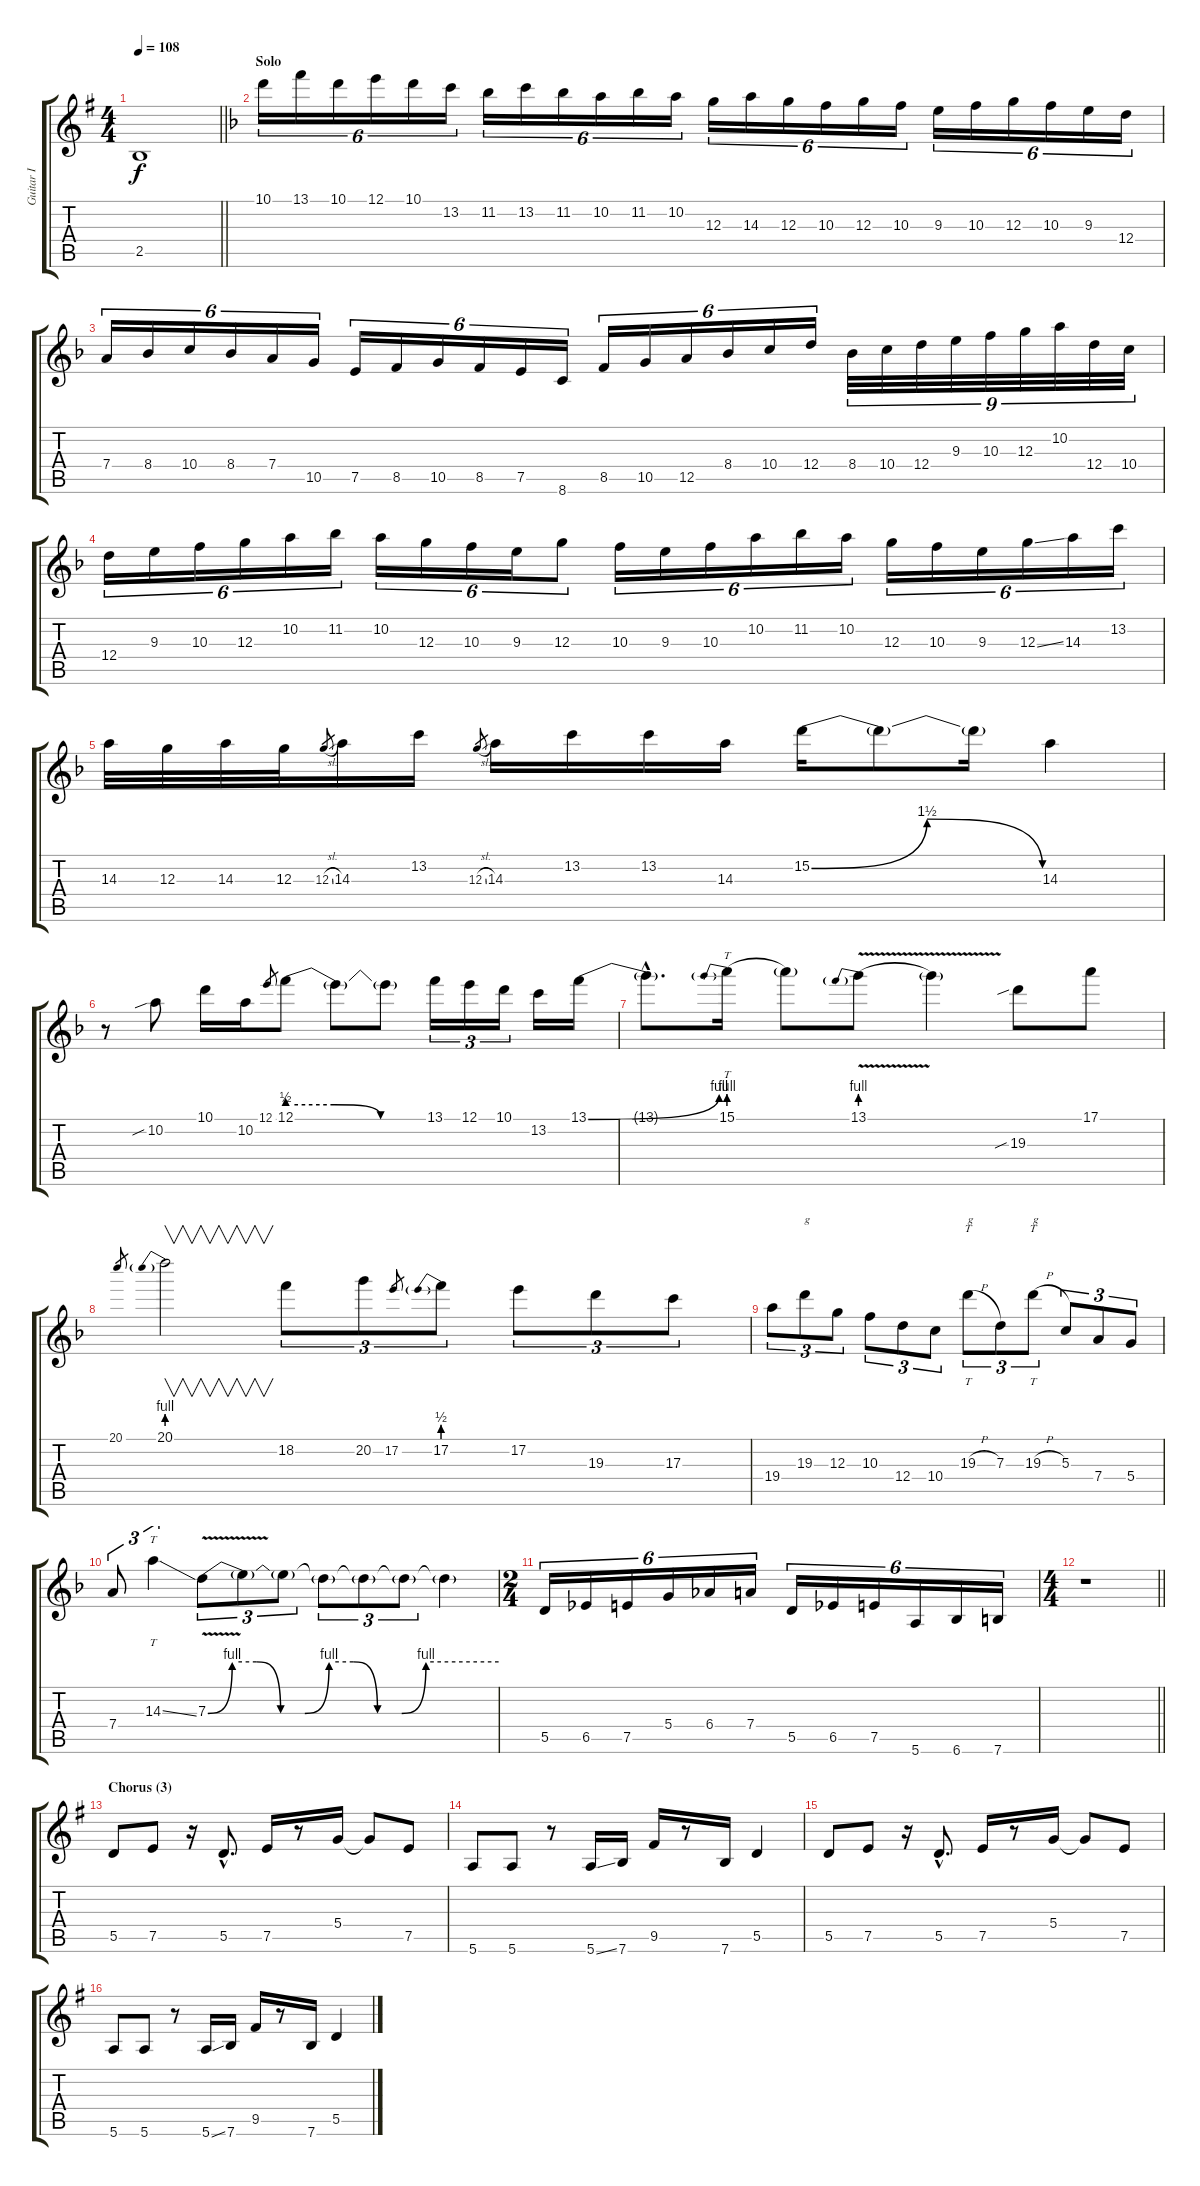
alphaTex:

\track ("Guitar I" "Guitar I") {instrument distortionguitar}
\staff {score tabs}
\tuning (E4 B3 G3 D3 A2 E2) {hide}
\ts (4 4)
\tempo 108
\clef g2
\barLineRight lightlight
\ks eminor
2.5{t}.1{dy f} |
\section ("" "Solo")
\ks dminor
10.1.16{tu (6 4) volume 16 balance 8} 13.1.16{tu (6 4)} 10.1.16{tu (6 4)} 12.1.16{tu (6 4)} 10.1.16{tu (6 4)} 13.2.16{tu (6 4)} 11.2.16{tu (6 4)} 13.2.16{tu (6 4)} 11.2.16{tu (6 4)} 10.2.16{tu (6 4)} 11.2.16{tu (6 4)} 10.2.16{tu (6 4)} 12.3.16{tu (6 4)} 14.3.16{tu (6 4)} 12.3.16{tu (6 4)} 10.3.16{tu (6 4)} 12.3.16{tu (6 4)} 10.3.16{tu (6 4)} 9.3.16{tu (6 4)} 10.3.16{tu (6 4)} 12.3.16{tu (6 4)} 10.3.16{tu (6 4)} 9.3.16{tu (6 4)} 12.4.16{tu (6 4)} |
7.4.16{tu (6 4)} 8.4.16{tu (6 4)} 10.4.16{tu (6 4)} 8.4.16{tu (6 4)} 7.4.16{tu (6 4)} 10.5.16{tu (6 4)} 7.5.16{tu (6 4)} 8.5.16{tu (6 4)} 10.5.16{tu (6 4)} 8.5.16{tu (6 4)} 7.5.16{tu (6 4)} 8.6.16{tu (6 4)} 8.5.16{tu (6 4)} 10.5.16{tu (6 4)} 12.5.16{tu (6 4)} 8.4.16{tu (6 4)} 10.4.16{tu (6 4)} 12.4.16{tu (6 4)} 8.4.32{tu (9 8)} 10.4.32{tu (9 8)} 12.4.32{tu (9 8)} 9.3.32{tu (9 8)} 10.3.32{tu (9 8)} 12.3.32{tu (9 8)} 10.2.32{tu (9 8)} 12.4.32{tu (9 8)} 10.4.32{tu (9 8)} |
12.4.16{tu (6 4)} 9.3.16{tu (6 4)} 10.3.16{tu (6 4)} 12.3.16{tu (6 4)} 10.2.16{tu (6 4)} 11.2.16{tu (6 4)} 10.2.16{tu (6 4)} 12.3.16{tu (6 4)} 10.3.16{tu (6 4)} 9.3.16{tu (6 4)} 12.3.8{tu (6 4)} 10.3.16{tu (6 4)} 9.3.16{tu (6 4)} 10.3.16{tu (6 4)} 10.2.16{tu (6 4)} 11.2.16{tu (6 4)} 10.2.16{tu (6 4)} 12.3.16{tu (6 4)} 10.3.16{tu (6 4)} 9.3.16{tu (6 4)} 12.3{ss}.16{tu (6 4)} 14.3.16{tu (6 4)} 13.2.16{tu (6 4)} |
14.3.32 12.3.32 14.3.32 12.3.32 12.3{sl}.8{gr} 14.3.16 13.2.16 12.3{sl}.8{gr} 14.3.16 13.2.16 13.2.16 14.3.16 15.2{be (bendrelease 0 0 15 6 45 6 60 0)}.16 15.2{t}.8 15.2{t}.16 14.3.4 |
r.8 10.2{sib}.8 10.1.16 10.2.16 12.1.8{gr} 12.1{be (custom 0 2 20 2 40 0 60 0)}.8 12.1{t}.8 12.1{t}.8 13.1.16{tu (3 2)} 12.1.16{tu (3 2)} 10.1.16{tu (3 2)} 13.2.16 13.1{be (bend 0 0 60 4)}.16 |
13.1{hac t}.8{d} 15.1{be (prebend 0 4 60 4)}.16{tt} 15.1{t}.8 13.1{be (prebend 0 4 60 4) v}.8 13.1{t}.4 19.3{sib}.8 17.1.8 |
20.1.8{gr} 20.1{be (prebend 0 4 60 4)}.2{v} 18.2.8{tu (3 2)} 20.2.8{tu (3 2)} 17.2.8{gr} 17.2{be (prebend 0 2 60 2)}.8{tu (3 2)} 17.2.8{tu (3 2)} 19.3.8{tu (3 2)} 17.3.8{tu (3 2)} |
19.4.8{tu (3 2)} 19.3.8{tu (3 2) txt "g"} 12.3.8{tu (3 2)} 10.3.8{tu (3 2)} 12.4.8{tu (3 2)} 10.4.8{tu (3 2)} 19.3{h}.8{tt tu (3 2) txt "g"} 7.3.8{tu (3 2)} 19.3{h}.8{tt tu (3 2) txt "g"} 5.3.8{tu (3 2)} 7.4.8{tu (3 2)} 5.4.8{tu (3 2)} |
7.4.8{tu (3 2)} 14.3{ss}.4{tt tu (3 2)} 7.3{be (custom 0 0 5 4 10 4 15 0 20 0 25 4 30 4 35 0 40 0 45 4 60 4) v}.8{tu (3 2)} 7.3{t}.8{tu (3 2)} 7.3{t}.8{tu (3 2)} 7.3{t}.8{tu (3 2)} 7.3{t}.8{tu (3 2)} 7.3{t}.8{tu (3 2)} 7.3{t}.4 |
\ts (2 4)
5.5.16{tu (6 4)} 6.5.16{tu (6 4)} 7.5.16{tu (6 4)} 5.4.16{tu (6 4)} 6.4.16{tu (6 4)} 7.4.16{tu (6 4)} 5.5.16{tu (6 4)} 6.5.16{tu (6 4)} 7.5.16{tu (6 4)} 5.6.16{tu (6 4)} 6.6.16{tu (6 4)} 7.6.16{tu (6 4)} |
\ts (4 4)
\barLineRight lightlight
r.1 |
\section ("" "Chorus (3)")
\ks eminor
5.5.8 7.5.8 r.16 5.5{hac}.8{d} 7.5.16 r.8 5.4.16 5.4{t}.8 7.5.8 |
5.6.8 5.6.8 r.8 5.6{ss}.16 7.6.16 9.5.16 r.8 7.6.16 5.5.4 |
5.5.8 7.5.8 r.16 5.5{hac}.8{d} 7.5.16 r.8 5.4.16 5.4{t}.8 7.5.8 |
5.6.8 5.6.8 r.8 5.6{ss}.16 7.6.16 9.5.16 r.8 7.6.16 5.5.4
